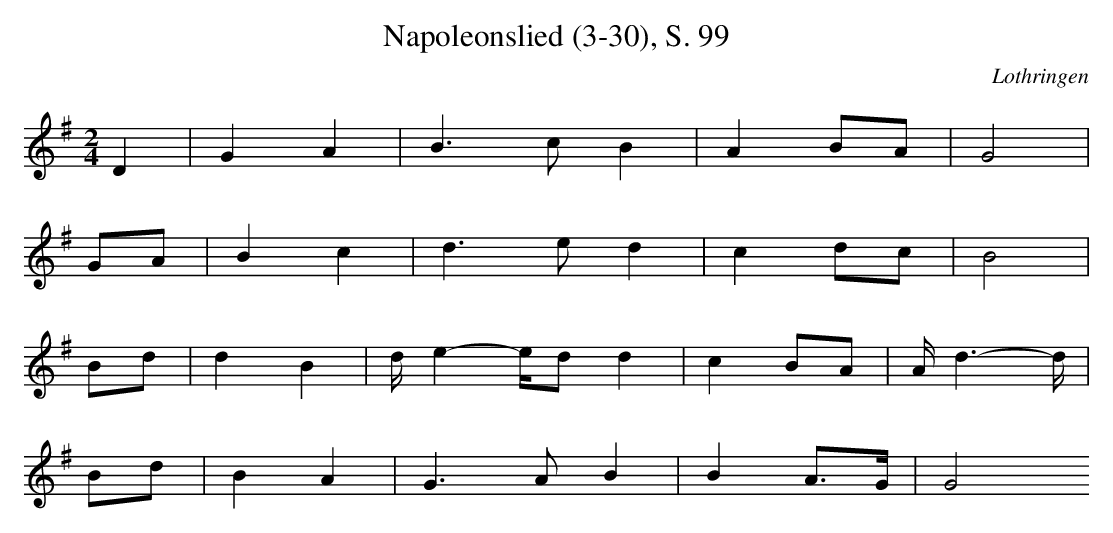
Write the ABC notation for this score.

X:1
T: Napoleonslied (3-30), S. 99
O: Lothringen
M: 2/4
L: 1/16
K: G
D4 | G4A4 | B6c2B4 | A4B2A2 | G8 |
G2A2 | B4c4 | d6e2d4 | c4d2c2 | B8 |
B2d2 | d4B4 | de4-ed2d4 | c4B2A2 | Ad6-d |
B2d2 | B4A4 | G6A2B4 | B4A3G | G8
